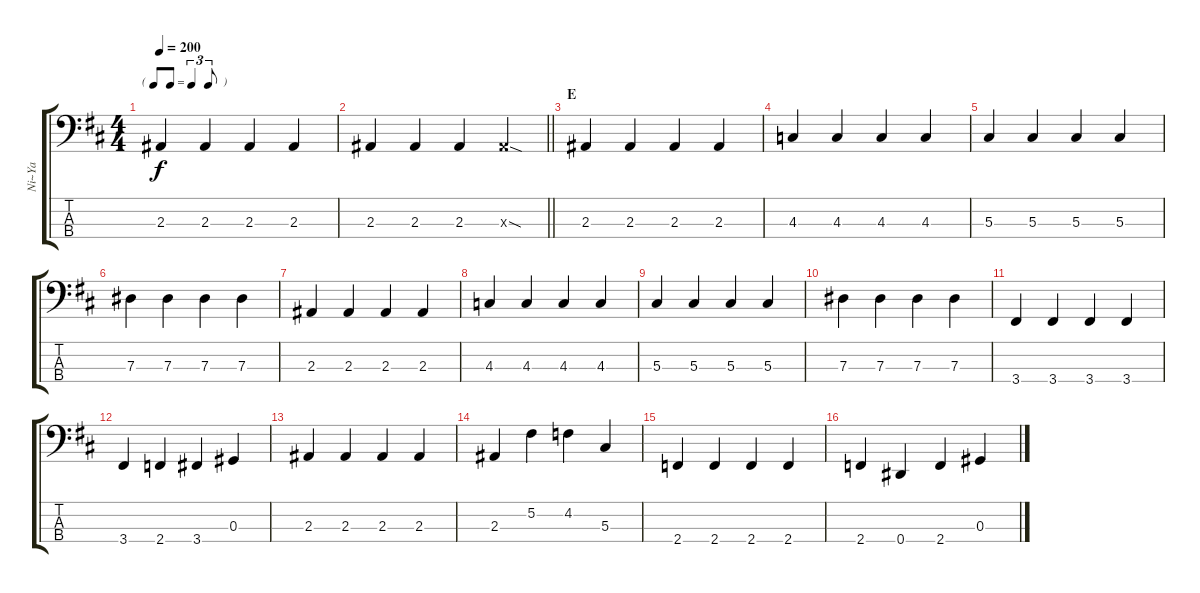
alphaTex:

\track ("Ni~Ya" "Ni~Ya") {instrument electricbasspick}
\staff {score tabs}
\tuning (Gb2 Db2 Ab1 Eb1) {hide}
\ts (4 4)
\tf triplet8th
\tempo 200
\clef f4
\ks d
2.3.4{dy f} 2.3.4 2.3.4 2.3.4 |
\barLineRight lightlight
2.3.4 2.3.4 2.3.4 2.3{sod x}.4 |
\section ("" "E")
2.3.4 2.3.4 2.3.4 2.3.4 |
4.3.4 4.3.4 4.3.4 4.3.4 |
5.3.4 5.3.4 5.3.4 5.3.4 |
7.3.4 7.3.4 7.3.4 7.3.4 |
2.3.4 2.3.4 2.3.4 2.3.4 |
4.3.4 4.3.4 4.3.4 4.3.4 |
5.3.4 5.3.4 5.3.4 5.3.4 |
7.3.4 7.3.4 7.3.4 7.3.4 |
3.4.4 3.4.4 3.4.4 3.4.4 |
3.4.4 2.4.4 3.4.4 0.3.4 |
2.3.4 2.3.4 2.3.4 2.3.4 |
2.3.4 5.2.4 4.2.4 5.3.4 |
2.4.4 2.4.4 2.4.4 2.4.4 |
2.4.4 0.4.4 2.4.4 0.3.4
